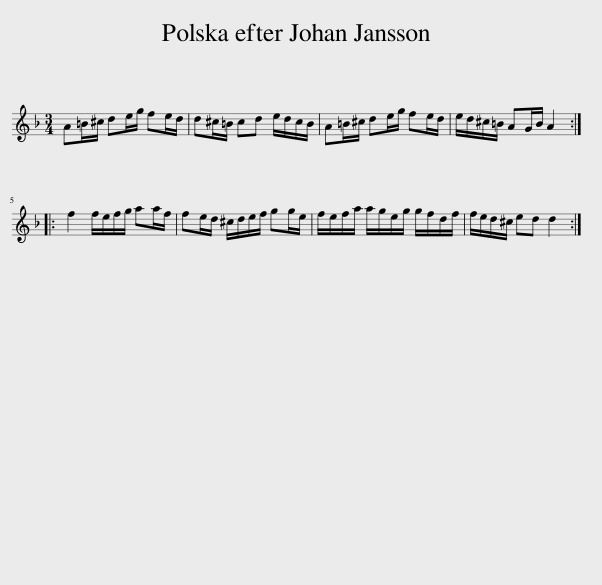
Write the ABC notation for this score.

X:1
L:1/8
M:3/4
I:linebreak $
K:Dmin
V:1 treble
V:1
 A=B/^c/ de/g/ fe/d/ | d^c/=B/ cd e/d/c/B/ | A=B/^c/ de/g/ fe/d/ | e/d/^c/=B/ AG/B/ A2 ::$ f2 f/e/f/g/ aa/f/ | %5
 fe/d/ ^c/d/e/f/ gg/e/ | f/e/f/a/ a/g/e/g/ g/f/d/f/ | f/e/d/^c/ ed d2 :| %8
